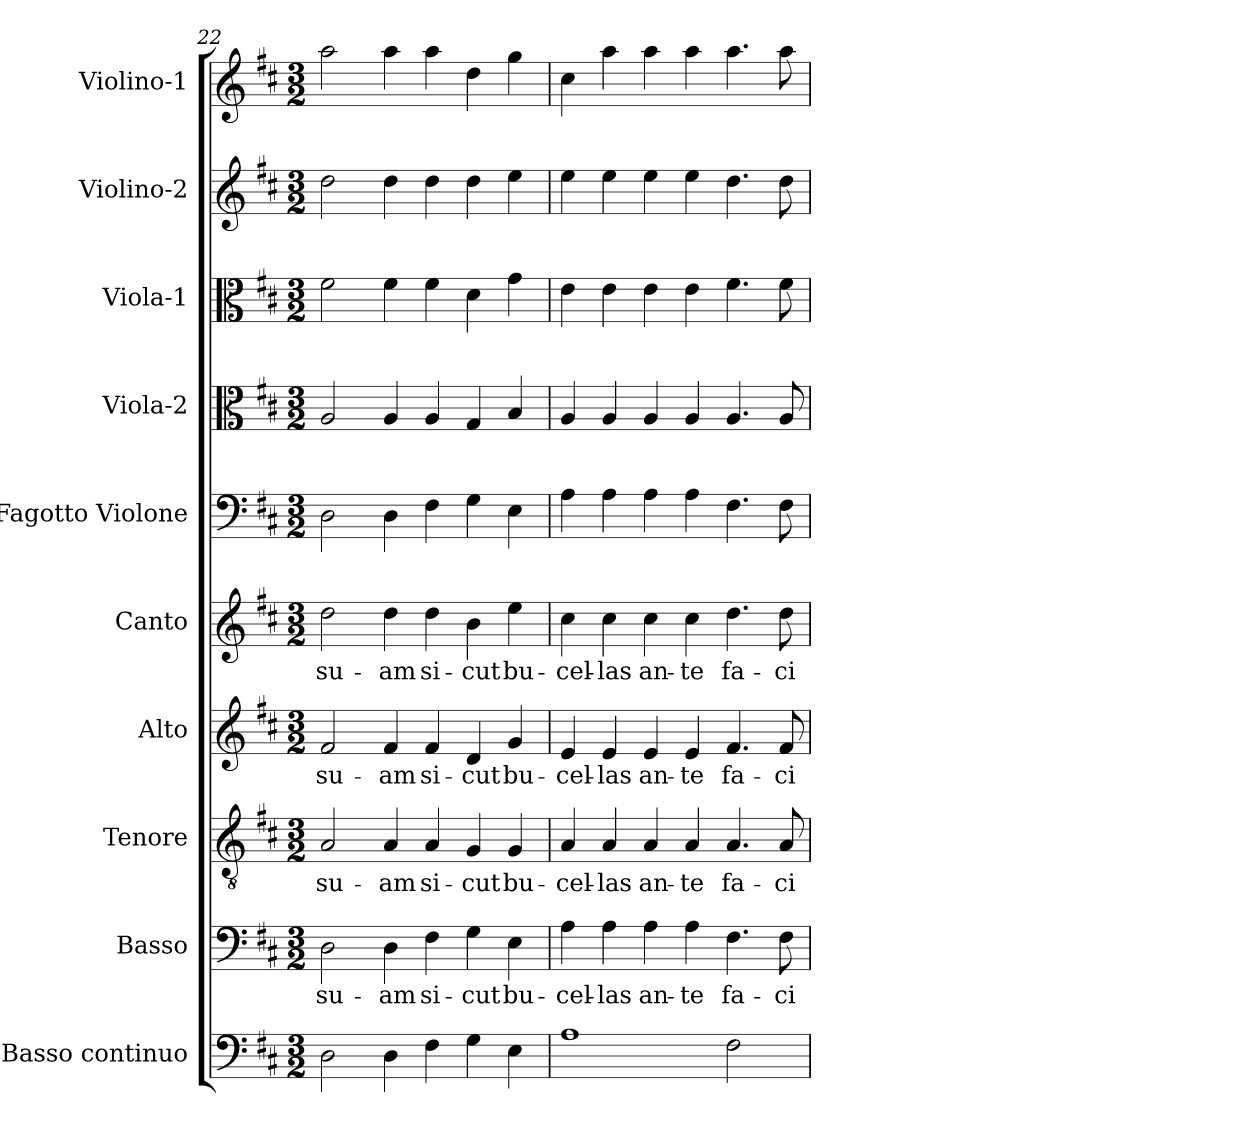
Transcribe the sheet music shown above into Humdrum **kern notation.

**kern	**kern	**text	**kern	**text	**kern	**text	**kern	**text	**kern	**kern	**kern	**kern	**kern
*part10	*part9	*part9	*part8	*part8	*part7	*part7	*part6	*part6	*part5	*part4	*part3	*part2	*part1
*staff10	*staff9	*staff9	*staff8	*staff8	*staff7	*staff7	*staff6	*staff6	*staff5	*staff4	*staff3	*staff2	*staff1
*I"Basso continuo	*I"Basso	*	*I"Tenore	*	*I"Alto	*	*I"Canto	*	*I"Fagotto Violone	*I"Viola-2	*I"Viola-1	*I"Violino-2	*I"Violino-1
*I'BC	*I'B	*	*I'T	*	*I'A	*	*I'C	*	*I'Fg	*I'Va2	*I'Va1	*I'Vi2	*I'Vi1
*clefF4	*clefF4	*	*clefGv2	*	*clefG2	*	*clefG2	*	*clefF4	*clefC3	*clefC3	*clefG2	*clefG2
*k[f#c#]	*k[f#c#]	*	*k[f#c#]	*	*k[f#c#]	*	*k[f#c#]	*	*k[f#c#]	*k[f#c#]	*k[f#c#]	*k[f#c#]	*k[f#c#]
*D:	*D:	*	*D:	*	*D:	*	*D:	*	*D:	*D:	*D:	*D:	*D:
*M3/2	*M3/2	*	*M3/2	*	*M3/2	*	*M3/2	*	*M3/2	*M3/2	*M3/2	*M3/2	*M3/2
=22	=22	=22	=22	=22	=22	=22	=22	=22	=22	=22	=22	=22	=22
!	!	!LO:LY:b	!	!	!	!	!	!	!	!	!	!	!
!	!	!	!	!LO:LY:b	!	!	!	!	!	!	!	!	!
!	!	!	!	!	!	!LO:LY:b	!	!	!	!	!	!	!
!	!	!	!	!	!	!	!	!LO:LY:b	!	!	!	!	!
2D\	2D\	su-	2A/	su-	2f#/	su-	2dd\	su-	2D\	2A/	2f#\	2dd\	2aa\
!	!	!LO:LY:b	!	!	!	!	!	!	!	!	!	!	!
!	!	!	!	!LO:LY:b	!	!	!	!	!	!	!	!	!
!	!	!	!	!	!	!LO:LY:b	!	!	!	!	!	!	!
!	!	!	!	!	!	!	!	!LO:LY:b	!	!	!	!	!
4D\	4D\	-am	4A/	-am	4f#/	-am	4dd\	-am	4D\	4A/	4f#\	4dd\	4aa\
!	!	!LO:LY:b	!	!	!	!	!	!	!	!	!	!	!
!	!	!	!	!LO:LY:b	!	!	!	!	!	!	!	!	!
!	!	!	!	!	!	!LO:LY:b	!	!	!	!	!	!	!
!	!	!	!	!	!	!	!	!LO:LY:b	!	!	!	!	!
4F#\	4F#\	si-	4A/	si-	4f#/	si-	4dd\	si-	4F#\	4A/	4f#\	4dd\	4aa\
!	!	!LO:LY:b	!	!	!	!	!	!	!	!	!	!	!
!	!	!	!	!LO:LY:b	!	!	!	!	!	!	!	!	!
!	!	!	!	!	!	!LO:LY:b	!	!	!	!	!	!	!
!	!	!	!	!	!	!	!	!LO:LY:b	!	!	!	!	!
4G\	4G\	-cut	4G/	-cut	4d/	-cut	4b\	-cut	4G\	4G/	4d\	4dd\	4dd\
!	!	!LO:LY:b	!	!	!	!	!	!	!	!	!	!	!
!	!	!	!	!LO:LY:b	!	!	!	!	!	!	!	!	!
!	!	!	!	!	!	!LO:LY:b	!	!	!	!	!	!	!
!	!	!	!	!	!	!	!	!LO:LY:b	!	!	!	!	!
4E\	4E\	bu-	4G/	bu-	4g/	bu-	4ee\	bu-	4E\	4B/	4g\	4ee\	4gg\
=23	=23	=23	=23	=23	=23	=23	=23	=23	=23	=23	=23	=23	=23
!	!	!LO:LY:b	!	!	!	!	!	!	!	!	!	!	!
!	!	!	!	!LO:LY:b	!	!	!	!	!	!	!	!	!
!	!	!	!	!	!	!LO:LY:b	!	!	!	!	!	!	!
!	!	!	!	!	!	!	!	!LO:LY:b	!	!	!	!	!
1A	4A\	-cel-	4A/	-cel-	4e/	-cel-	4cc#\	-cel-	4A\	4A/	4e\	4ee\	4cc#\
!	!	!LO:LY:b	!	!	!	!	!	!	!	!	!	!	!
!	!	!	!	!LO:LY:b	!	!	!	!	!	!	!	!	!
!	!	!	!	!	!	!LO:LY:b	!	!	!	!	!	!	!
!	!	!	!	!	!	!	!	!LO:LY:b	!	!	!	!	!
.	4A\	-las	4A/	-las	4e/	-las	4cc#\	-las	4A\	4A/	4e\	4ee\	4aa\
!	!	!LO:LY:b	!	!	!	!	!	!	!	!	!	!	!
!	!	!	!	!LO:LY:b	!	!	!	!	!	!	!	!	!
!	!	!	!	!	!	!LO:LY:b	!	!	!	!	!	!	!
!	!	!	!	!	!	!	!	!LO:LY:b	!	!	!	!	!
.	4A\	an-	4A/	an-	4e/	an-	4cc#\	an-	4A\	4A/	4e\	4ee\	4aa\
!	!	!LO:LY:b	!	!	!	!	!	!	!	!	!	!	!
!	!	!	!	!LO:LY:b	!	!	!	!	!	!	!	!	!
!	!	!	!	!	!	!LO:LY:b	!	!	!	!	!	!	!
!	!	!	!	!	!	!	!	!LO:LY:b	!	!	!	!	!
.	4A\	-te	4A/	-te	4e/	-te	4cc#\	-te	4A\	4A/	4e\	4ee\	4aa\
!	!	!LO:LY:b	!	!	!	!	!	!	!	!	!	!	!
!	!	!	!	!LO:LY:b	!	!	!	!	!	!	!	!	!
!	!	!	!	!	!	!LO:LY:b	!	!	!	!	!	!	!
!	!	!	!	!	!	!	!	!LO:LY:b	!	!	!	!	!
2F#\	4.F#\	fa-	4.A/	fa-	4.f#/	fa-	4.dd\	fa-	4.F#\	4.A/	4.f#\	4.dd\	4.aa\
!	!	!LO:LY:b	!	!	!	!	!	!	!	!	!	!	!
!	!	!	!	!LO:LY:b	!	!	!	!	!	!	!	!	!
!	!	!	!	!	!	!LO:LY:b	!	!	!	!	!	!	!
!	!	!	!	!	!	!	!	!LO:LY:b	!	!	!	!	!
.	8F#\	-ci-	8A/	-ci-	8f#/	-ci-	8dd\	-ci-	8F#\	8A/	8f#\	8dd\	8aa\
=	=	=	=	=	=	=	=	=	=	=	=	=	=
*-	*-	*-	*-	*-	*-	*-	*-	*-	*-	*-	*-	*-	*-
